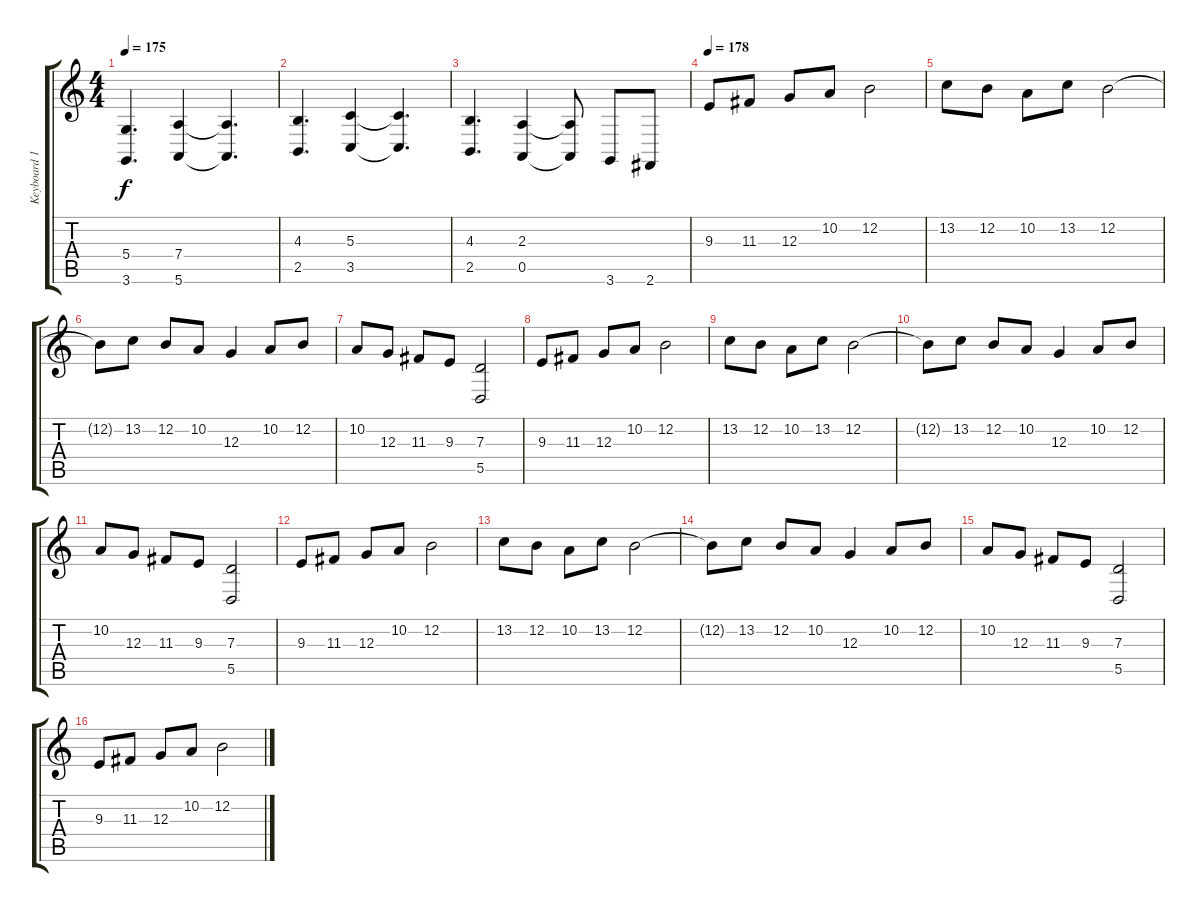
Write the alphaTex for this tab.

\track ("Keyboard 1" "Keyboard 1") {mute instrument stringensemble1}
\staff {score tabs}
\tuning (E4 B3 G3 D3 A2 E2) {hide}
\ts (4 4)
\tempo 175
\clef g2
\ks c
(5.4 3.6).4{d dy f} (7.4 5.6).4 (7.4{t} 5.6{t}).4{d} |
(4.3 2.5).4{d} (5.3 3.5).4 (5.3{t} 3.5{t}).4{d} |
(4.3 2.5).4{d} (2.3 0.5).4 (2.3{t} 0.5{t}).8 3.6.8 2.6.8 |
\tempo 178
9.3.8{volume 11 instrument stringensemble1} 11.3.8 12.3.8 10.2.8 12.2.2 |
13.2.8 12.2.8 10.2.8 13.2.8 12.2.2 |
12.2{t}.8 13.2.8 12.2.8 10.2.8 12.3.4 10.2.8 12.2.8 |
10.2.8 12.3.8 11.3.8 9.3.8 (7.3 5.5).2 |
9.3.8 11.3.8 12.3.8 10.2.8 12.2.2 |
13.2.8 12.2.8 10.2.8 13.2.8 12.2.2 |
12.2{t}.8 13.2.8 12.2.8 10.2.8 12.3.4 10.2.8 12.2.8 |
10.2.8 12.3.8 11.3.8 9.3.8 (7.3 5.5).2 |
9.3.8{volume 15 instrument stringensemble1} 11.3.8 12.3.8 10.2.8 12.2.2 |
13.2.8 12.2.8 10.2.8 13.2.8 12.2.2 |
12.2{t}.8 13.2.8 12.2.8 10.2.8 12.3.4 10.2.8 12.2.8 |
10.2.8 12.3.8 11.3.8 9.3.8 (7.3 5.5).2 |
9.3.8 11.3.8 12.3.8 10.2.8 12.2.2
